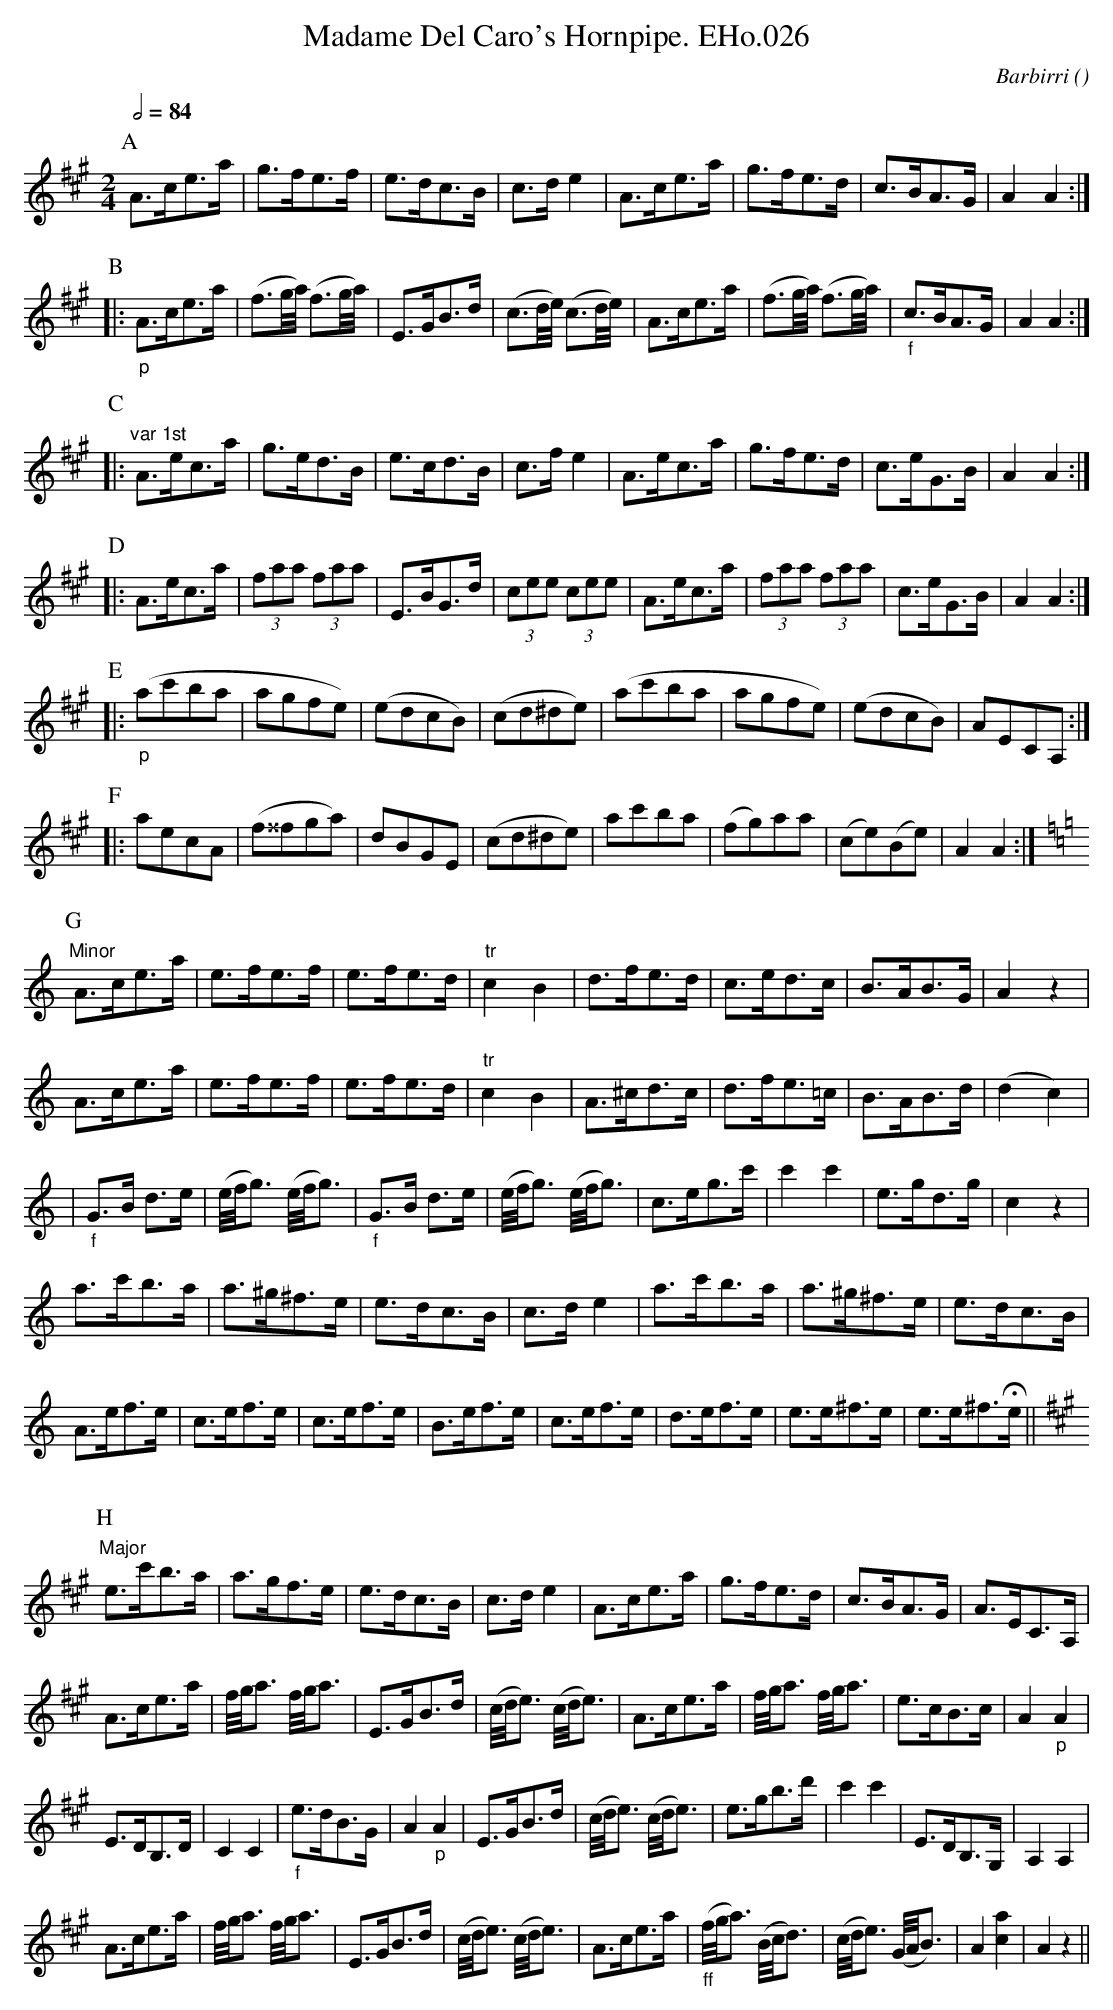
X:1
T:Madame Del Caro's Hornpipe. EHo.026
M:2/4
L:1/8
Q:1/2=84
C:Barbirri
O:
K:A
P:A
A>ce>a | g>fe>f | e>dc>B | c>de2 | A>ce>a  |g>fe>d | c>BA>G | A2A2 :|
P:B
|: "_p"A>ce>a | (f3/g//a//) (f3/g//a//) | E>GB>d | (c3/d//e//) (c3/d//e//) |\
A>ce>a | (f3/g//a//) (f3/g//a//) | "_f"c>BA>G | A2A2 :|
P:C
|: "var 1st"A>ec>a | g>ed>B | e>cd>B | c>fe2 | A>ec>a | g>fe>d | c>eG>B | A2A2 :|
P:D
|: A>ec>a | (3faa (3faa | E>BG>d | (3cee (3cee | A>ec>a | (3faa (3faa | c>eG>B | A2A2 :|
P:E
|: "_p"(ac'ba | agfe) | (edcB) | (cd^de) | (ac'ba | agfe) | (edcB) | AECA, :|
P:F
|: aecA | (f^^fga) | dBGE | (cd^de) | ac'ba | (fg)aa | (ce)(Be) | A2A2 :|
P:G
[K:C]
"Minor"A>ce>a | e>fe>f | e>fe>d | "tr"c2B2 | d>fe>d | c>ed>c | B>AB>G | A2z2 |
A>ce>a | e>fe>f | e>fe>d | "tr"c2B2 | A>^cd>c | d>fe>=c | B>AB>d | (d2c2) |
| "_f"G>B d>e | (e//f//g3/) (e//f//g3/) | "_f"G>B d>e | (e//f//g3/) (e//f//g3/) | c>eg>c' |   c'2c'2 | e>gd>g | c2z2 |
a>c'b>a | a>^g^f>e | e>dc>B | c>de2 | a>c'b>a | a>^g^f>e | e>dc>B |
A>ef>e | c>ef>e | c>ef>e | B>ef>e | c>ef>e | d>ef>e | e>e^f>e | e>e^f>He ||
P:H
K:A
"Major"e>c'b>a | a>gf>e | e>dc>B | c>de2 | A>ce>a | g>fe>d | c>BA>G | A>EC>A, |
A>ce>a | f//g//a3/ f//g//a3/ | E>GB>d | (c//d//e3/) (c//d//e3/) | A>ce>a | f//g//a3/ f//g//a3/ |e>cB>c | A2"_p"A2 |
E>DB,>D | C2C2 |"_f"e>dB>G | A2"_p"A2 | E>GB>d | (c//d//e3/) (c//d//e3/) | e>gb>d' | c'2c'2 | E>DB,>G, | A,2A,2 |
A>ce>a | f//g//a3/ f//g//a3/ | E>GB>d | (c//d//e3/) (c//d//e3/) | A>ce>a |\
"_ff"(f//g//a3/) (B//c//d3/) | (c//d//e3/) (G//A//B3/) | A2[c2a2] | A2z2 ||
